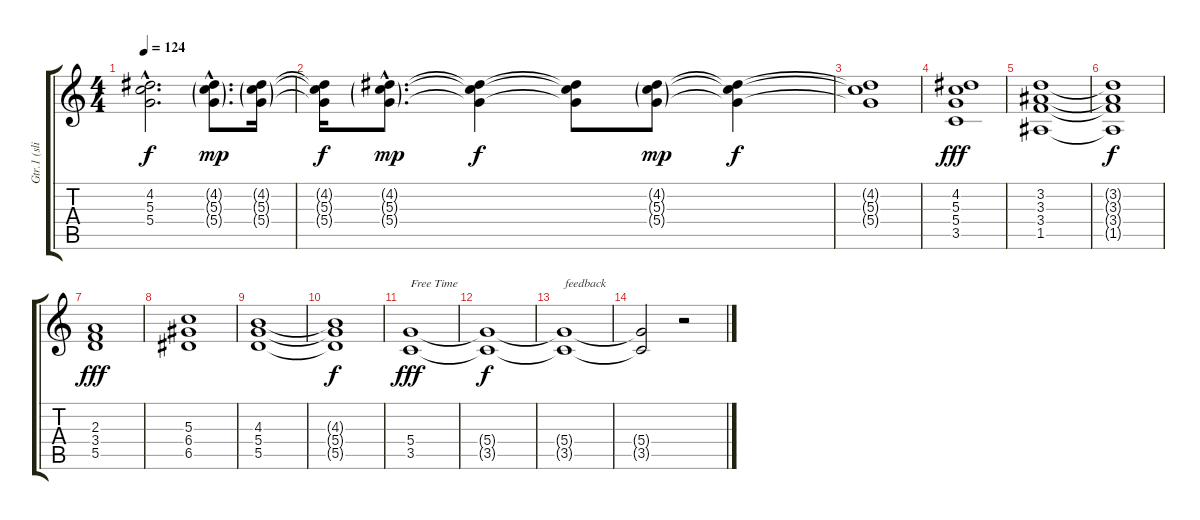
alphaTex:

\track ("Gtr.1 (slight disto.)" "Gtr.1 (sli") {instrument overdrivenguitar}
\staff {score tabs}
\tuning (E4 B3 G3 D3 A2 E2) {hide}
\ts (4 4)
\tempo 124
\clef g2
\ks c
(4.2{hac t} 5.3{hac t} 5.4{hac t}).2{d dy f} (4.2{g hac} 5.3{g hac} 5.4{g hac}).8{d dy mp} (4.2{g} 5.3{g} 5.4{g}).16 |
(4.2{t} 5.3{t} 5.4{t}).16{dy f} (4.2{g hac} 5.3{g hac} 5.4{g hac}).8{d dy mp} (4.2{t} 5.3{t} 5.4{t}).4{dy f} (4.2{t} 5.3{t} 5.4{t}).8 (4.2{g} 5.3{g} 5.4{g}).8{dy mp} (4.2{t} 5.3{t} 5.4{t}).4{dy f} |
(4.2{t} 5.3{t} 5.4{t}).1 |
(4.2 5.3 5.4 3.5).1{dy fff} |
(3.2 3.3 3.4 1.5).1 |
(3.2{t} 3.3{t} 3.4{t} 1.5{t}).1{dy f} |
(2.3 3.4 5.5).1{dy fff} |
(5.3 6.4 6.5).1 |
(4.3 5.4 5.5).1 |
(4.3{t} 5.4{t} 5.5{t}).1{dy f} |
(5.4 3.5).1{txt "Free Time" dy fff} |
(5.4{t} 3.5{t}).1{dy f} |
(5.4{t} 3.5{t}).1{txt "feedback"} |
(5.4{t} 3.5{t}).2 r.2
